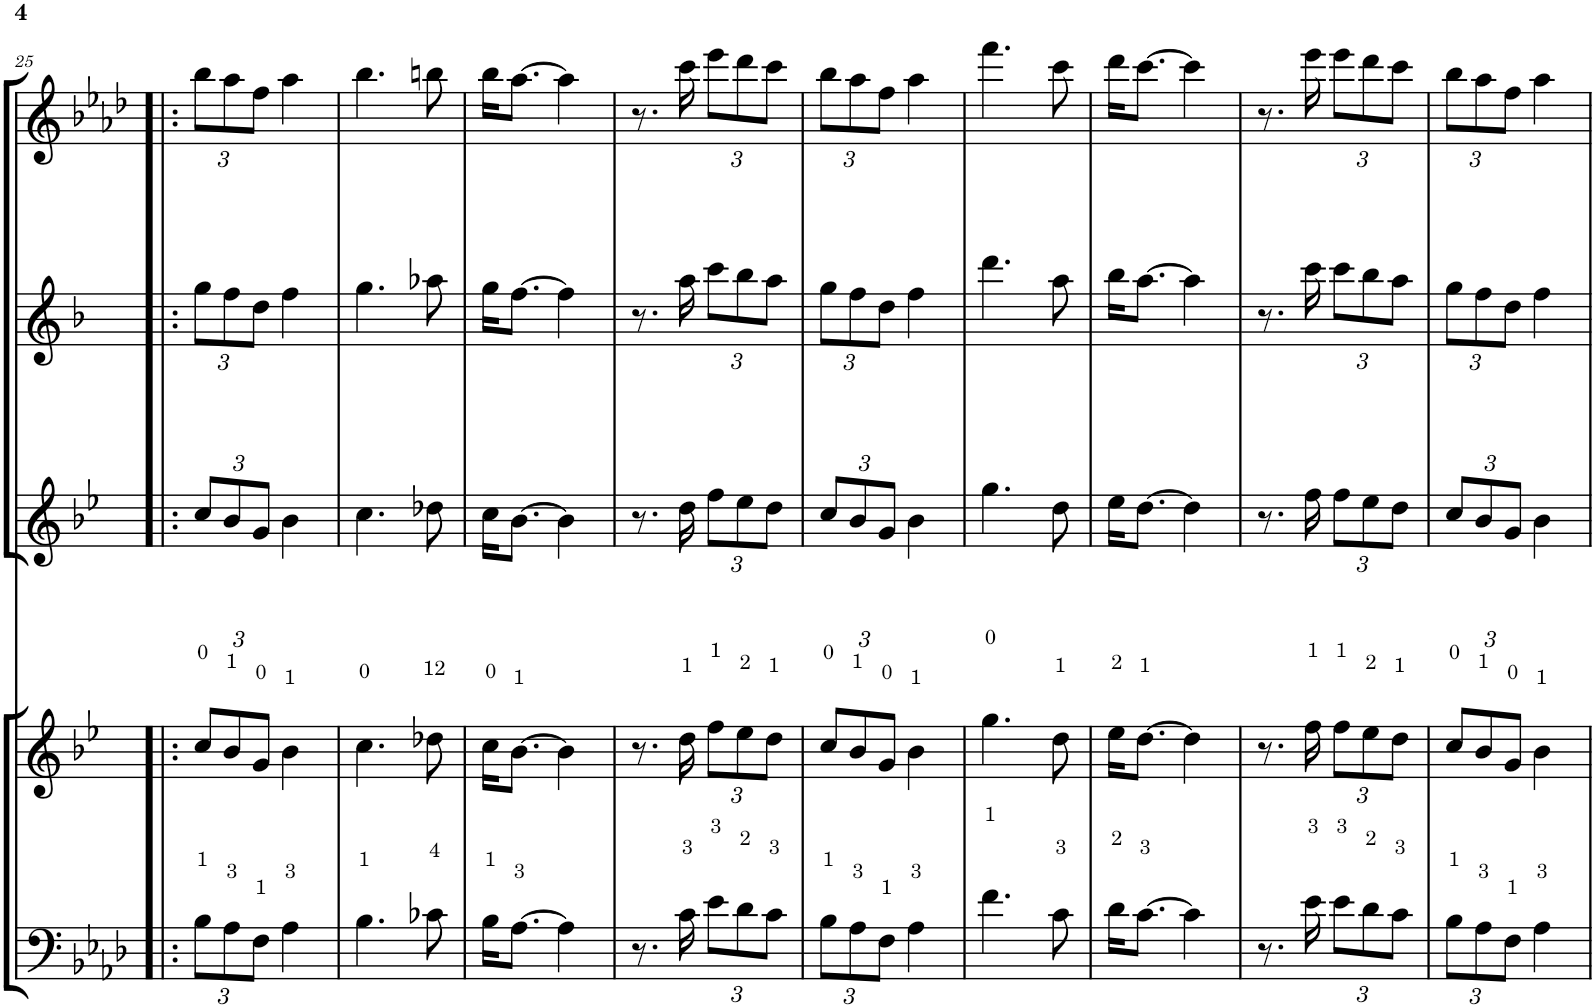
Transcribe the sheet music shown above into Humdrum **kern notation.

**kern	**kern	**kern	**kern	**kern
*part5	*part4	*part3	*part2	*part1
*staff5	*staff4	*staff3	*staff2	*staff1
*I"Trombone	*I"Trompete em Bb	*I"Saxofone Tenor	*I"Saxofone Alto	*I"Flauta Transversal
*I'Trb	*I'Tpt	*	*	*I'Fl
!!LO:PB:g=z
*clefF4	*clefG2	*clefG2	*clefG2	*clefG2
*	*Trd1c2	*Trd8c14	*Trd5c9	*
*k[b-e-a-d-]	*k[b-e-]	*k[b-e-]	*k[b-]	*k[b-e-a-d-]
*M2/4	*M2/4	*M2/4	*M2/4	*M2/4
*Xbrackettup	*Xbrackettup	*Xbrackettup	*Xbrackettup	*Xbrackettup
=25!|:	=25!|:	=25!|:	=25!|:	=25!|:
12B-\L	12cc/L	12cc/L	12gg\L	12bb-\L
12A-\	12b-/	12b-/	12ff\	12aa-\
12F\J	12g/J	12g/J	12dd\J	12ff\J
4A-\	4b-\	4b-\	4ff\	4aa-\
=26	=26	=26	=26	=26
4.B-\	4.cc\	4.cc\	4.gg\	4.bb-\
8c-X\	8dd-X\	8dd-X\	8aa-X\	8bbn\
=27	=27	=27	=27	=27
16B-\KL	16cc\KL	16cc\KL	16gg\KL	16bb-\KL
[8.A-\J	[8.b-\J	[8.b-\J	[8.ff\J	[8.aa-\J
4A-\]	4b-\]	4b-\]	4ff\]	4aa-\]
=28	=28	=28	=28	=28
8.r	8.r	8.r	8.r	8.r
16c\	16dd\	16dd\	16aa\	16ccc\
12e-\L	12ff\L	12ff\L	12ccc\L	12eee-\L
12d-\	12ee-\	12ee-\	12bb-\	12ddd-\
12c\J	12dd\J	12dd\J	12aa\J	12ccc\J
=29	=29	=29	=29	=29
12B-\L	12cc/L	12cc/L	12gg\L	12bb-\L
12A-\	12b-/	12b-/	12ff\	12aa-\
12F\J	12g/J	12g/J	12dd\J	12ff\J
4A-\	4b-\	4b-\	4ff\	4aa-\
=30	=30	=30	=30	=30
4.f\	4.gg\	4.gg\	4.ddd\	4.fff\
8c\	8dd\	8dd\	8aa\	8ccc\
=31	=31	=31	=31	=31
16d-\KL	16ee-\KL	16ee-\KL	16bb-\KL	16ddd-\KL
[8.c\J	[8.dd\J	[8.dd\J	[8.aa\J	[8.ccc\J
4c\]	4dd\]	4dd\]	4aa\]	4ccc\]
=32	=32	=32	=32	=32
8.r	8.r	8.r	8.r	8.r
16e-\	16ff\	16ff\	16ccc\	16eee-\
12e-\L	12ff\L	12ff\L	12ccc\L	12eee-\L
12d-\	12ee-\	12ee-\	12bb-\	12ddd-\
12c\J	12dd\J	12dd\J	12aa\J	12ccc\J
=33	=33	=33	=33	=33
12B-\L	12cc/L	12cc/L	12gg\L	12bb-\L
12A-\	12b-/	12b-/	12ff\	12aa-\
12F\J	12g/J	12g/J	12dd\J	12ff\J
4A-\	4b-\	4b-\	4ff\	4aa-\
=	=	=	=	=
*-	*-	*-	*-	*-
